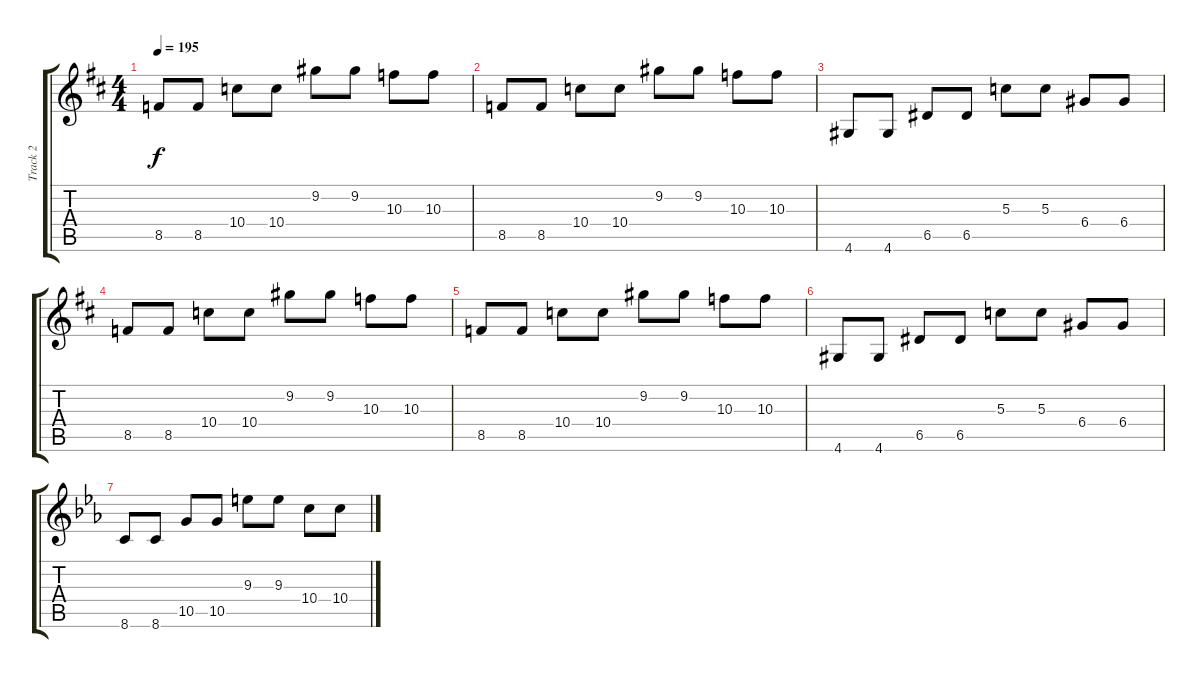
\track ("Track 2" "Track 2") {instrument overdrivenguitar}
\staff {score tabs}
\tuning (E4 B3 G3 D3 A2 E2) {hide}
\ts (4 4)
\tempo 195
\clef g2
\ks d
8.5.8{dy f instrument electricguitarclean} 8.5.8 10.4.8 10.4.8 9.2.8 9.2.8 10.3.8 10.3.8 |
8.5.8 8.5.8 10.4.8 10.4.8 9.2.8 9.2.8 10.3.8 10.3.8 |
4.6.8{instrument overdrivenguitar} 4.6.8 6.5.8 6.5.8 5.3.8 5.3.8 6.4.8 6.4.8 |
8.5.8{instrument electricguitarclean} 8.5.8 10.4.8 10.4.8 9.2.8 9.2.8 10.3.8 10.3.8 |
8.5.8 8.5.8 10.4.8 10.4.8 9.2.8 9.2.8 10.3.8 10.3.8 |
4.6.8{instrument overdrivenguitar} 4.6.8 6.5.8 6.5.8 5.3.8 5.3.8 6.4.8 6.4.8 |
\ks eb
8.6.8 8.6.8 10.5.8 10.5.8 9.3.8 9.3.8 10.4.8 10.4.8
